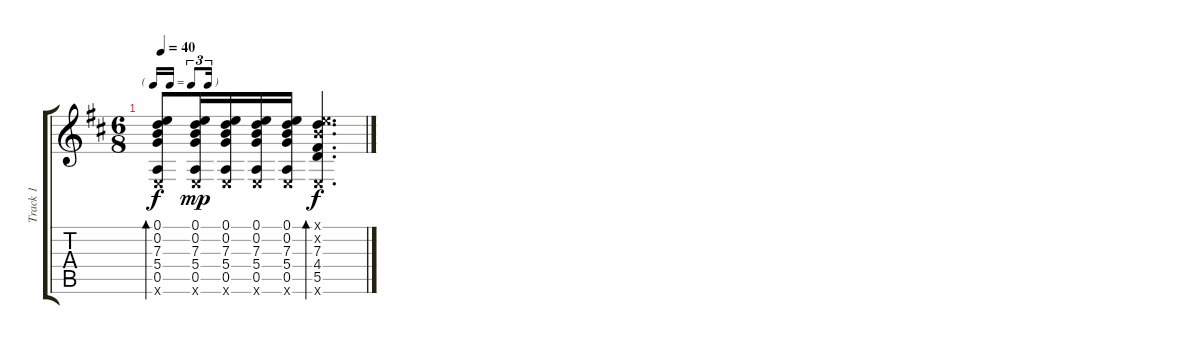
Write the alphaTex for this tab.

\track ("Track 1" "Track 1") {instrument acousticguitarsteel}
\staff {score tabs}
\tuning (E4 B3 G3 D3 A2 E2) {hide}
\ts (6 8)
\tf triplet16th
\tempo 40
\clef g2
\ks bminor
(0.1 0.2 7.3 5.4 0.5 0.6{x}).8{bd 60 dy f} (0.1 0.2 7.3 5.4 0.5 0.6{x}).16{dy mp} (0.1 0.2 7.3 5.4 0.5 0.6{x}).16 (0.1 0.2 7.3 5.4 0.5 0.6{x}).16 (0.1 0.2 7.3 5.4 0.5 0.6{x}).16 (0.1{x} 0.2{x} 7.3 4.4 5.5 0.6{x}).4{d bd 60 dy f}
